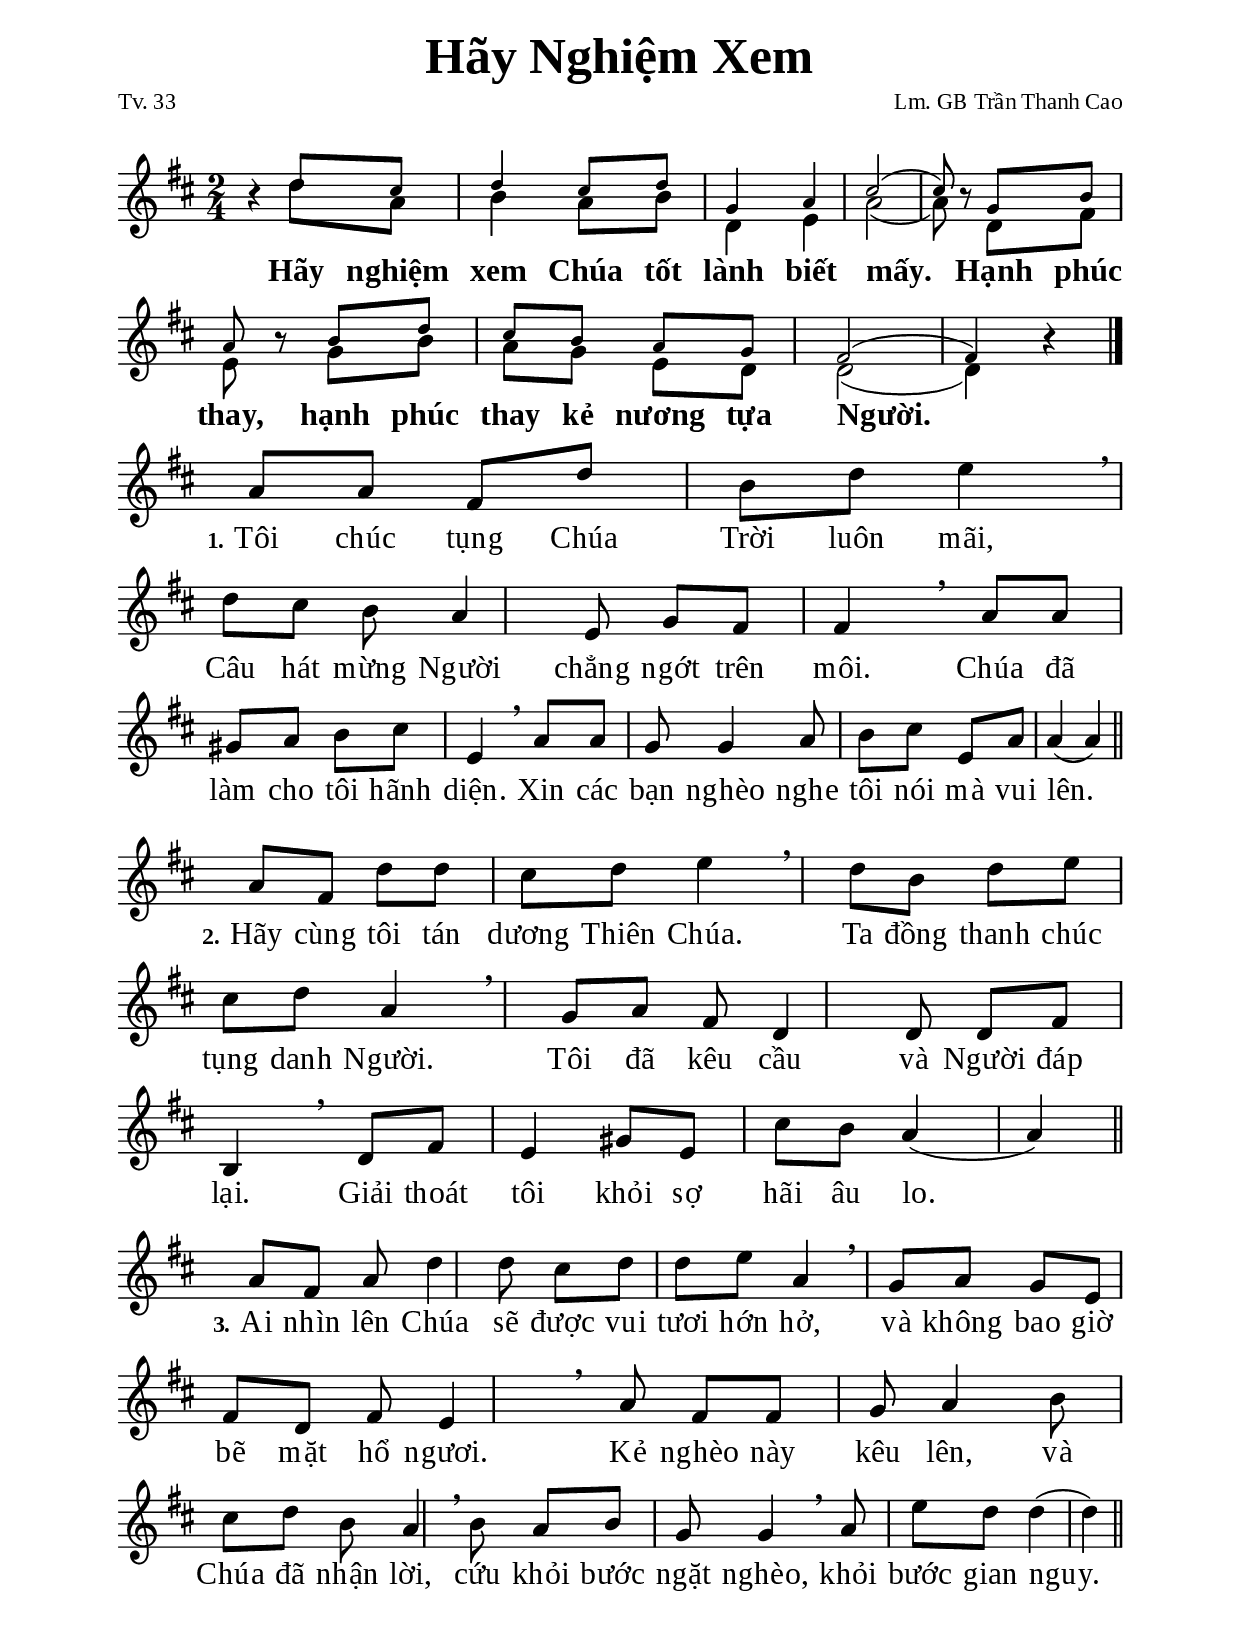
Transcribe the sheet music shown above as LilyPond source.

% Cài đặt chung
\version "2.20.0"
\include "english.ly"

\header {
  title = \markup { \fontsize #3 "Hãy Nghiệm Xem" }
  poet = "Tv. 33"
  composer = "Lm. GB Trần Thanh Cao"
  arranger = " "
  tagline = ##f
}

\paper {
  #(set-paper-size "a4")
  top-margin = 10\mm
  bottom-margin = 10\mm
  left-margin = 20\mm
  right-margin = 20\mm
  indent = #0
  #(define fonts
    (make-pango-font-tree
      "Liberation Serif"
      "Liberation Serif"
      "Liberation Serif"
      (/ 20 20)))
  page-count = #1
}

% Nhạc điệp khúc
nhacDiepKhucSop = \relative c'' {
  r4 d8 a |
  b4 a8 b |
  d,4 e |
  a2 ( |
  a8) r d, fs |
  e r g b |
  a g e d |
  d2 ( |
  d4) r \bar "|."
}

nhacDiepKhucBas = \relative c'' {
  r4 d8 cs |
  d4 cs8 d |
  g,4 a |
  cs2 ( |
  cs8) r g b 
  a r b d |
  cs b a g |
  fs2 ( |
  fs4) r
}

% Nhạc phiên khúc
nhacPhienKhucMot = \relative c'' {
  a8 a fs d' b d e4 \breathe
  d8 cs b a4 e8 g fs fs4 \breathe
  a8 a gs a b cs e,4 \breathe
  a8 a g g4 a8 b cs e, a a4 (a) \bar "||"
}

nhacPhienKhucHai = \relative c'' {
  a8 fs d' d cs d e4 \breathe
  d8 b d e cs d a4 \breathe
  g8 a fs d4 d8 d fs b,4 \breathe
  d8 fs e4 gs8 e cs' b a4 (a) \bar "||"
}

nhacPhienKhucBa = \relative c'' {
  a8 fs a d4 d8 cs d d e a,4 \breathe
  g8 a g e fs d fs e4 \breathe
  a8 fs fs g a4 b8 cs d b a4 \breathe
  b8 a b g g4 \breathe
  a8 e' d d4 (d) \bar "||"
}

% Lời điệp khúc
loiDiepKhuc = \lyricmode {
  Hãy nghiệm xem Chúa tốt lành biết mấy.
  Hạnh phúc thay, hạnh phúc thay kẻ nương tựa Người.
}

% Lời phiên khúc
loiPhienKhucMot = \lyricmode {
  \set stanza = #"1."
  Tôi chúc tụng Chúa Trời luôn mãi,
  Câu hát mừng Người chẳng ngớt trên môi.
  Chúa đã làm cho tôi hãnh diện.
  Xin các bạn nghèo nghe tôi nói mà vui lên.
}

loiPhienKhucHai = \lyricmode {
  \set stanza = #"2."
  Hãy cùng tôi tán dương Thiên Chúa.
  Ta đồng thanh chúc tụng danh Người.
  Tôi đã kêu cầu và Người đáp lại.
  Giải thoát tôi khỏi sợ hãi âu lo.
}

loiPhienKhucBa = \lyricmode {
  \set stanza = #"3."
  Ai nhìn lên Chúa sẽ được vui tươi hớn hở,
  và không bao giờ bẽ mặt hổ ngươi.
  Kẻ nghèo này kêu lên, và Chúa đã nhận lời,
  cứu khỏi bước ngặt nghèo, khỏi bước gian nguy.
}


% Dàn trang
\score {
  \new ChoirStaff <<
    \new Staff = diepKhuc \with {
        \consists "Merge_rests_engraver"
        \magnifyStaff #(magstep +1)
      }
      <<
      \new Voice = beSop {
        \voiceTwo \key d \major \time 2/4 \nhacDiepKhucSop
      }
      \new Voice = beBas {
        \override NoteHead.font-size = #-2
        \voiceOne \key d \major \time 2/4 \nhacDiepKhucBas
      }
    >>
    \new Lyrics \lyricsto beSop \loiDiepKhuc
  >>
  \layout {
    \override Lyrics.LyricText.font-series = #'bold
    \override Lyrics.LyricText.font-size = #+3
    \override Lyrics.LyricSpace.minimum-distance = #2.0
    \override Score.BarNumber.break-visibility = ##(#f #f #f)
    \override Score.SpacingSpanner.uniform-stretching = ##t
  }
}

\score {
  \new ChoirStaff <<
    \new Staff = phienKhuc \with {
        \magnifyStaff #(magstep +1)
      }
      <<
      \new Voice = beSop {
        \key d \major \time 2/4 \nhacPhienKhucMot
      }
    >>
    \new Lyrics \lyricsto beSop \loiPhienKhucMot
  >>
  \layout {
    \override Staff.TimeSignature.transparent = ##t
    \override Lyrics.LyricText.font-size = #+3
    \override Lyrics.LyricSpace.minimum-distance = #1.0
    \override Score.BarNumber.break-visibility = ##(#f #f #f)
    \override Score.SpacingSpanner.uniform-stretching = ##t
    \set Score.barAlways = ##t
    \set Score.defaultBarType = ""
  } 
}

\score {
  \new ChoirStaff <<
    \new Staff = phienKhuc \with {
        \magnifyStaff #(magstep +1)
      }
      <<
      \new Voice = beSop {
        \key d \major \time 2/4 \nhacPhienKhucHai
      }
    >>
    \new Lyrics \lyricsto beSop \loiPhienKhucHai
  >>
  \layout {
    \override Staff.TimeSignature.transparent = ##t
    \override Lyrics.LyricText.font-size = #+3
    \override Lyrics.LyricSpace.minimum-distance = #1.0
    \override Score.BarNumber.break-visibility = ##(#f #f #f)
    \override Score.SpacingSpanner.uniform-stretching = ##t
    \set Score.barAlways = ##t
    \set Score.defaultBarType = ""
  } 
}

\score {
  \new ChoirStaff <<
    \new Staff = phienKhuc \with {
        \magnifyStaff #(magstep +1)
      }
      <<
      \new Voice = beSop {
        \key d \major \time 2/4 \nhacPhienKhucBa
      }
    >>
    \new Lyrics \lyricsto beSop \loiPhienKhucBa
  >>
  \layout {
    \override Staff.TimeSignature.transparent = ##t
    \override Lyrics.LyricText.font-size = #+3
    \override Lyrics.LyricSpace.minimum-distance = #1.0
    \override Score.BarNumber.break-visibility = ##(#f #f #f)
    \override Score.SpacingSpanner.uniform-stretching = ##t
    \set Score.barAlways = ##t
    \set Score.defaultBarType = ""
  } 
}
